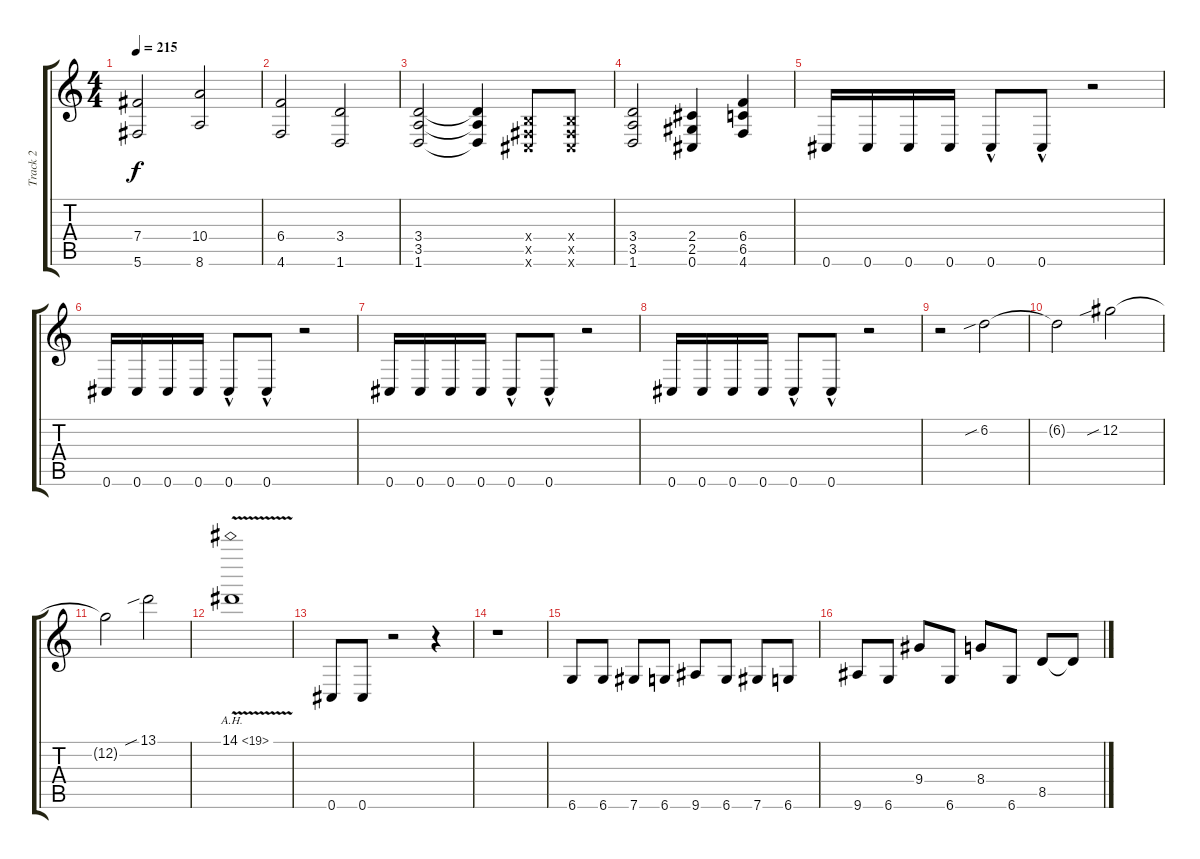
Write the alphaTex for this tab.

\track ("Track 2" "Track 2") {instrument distortionguitar}
\staff {score tabs}
\tuning (Db4 Ab3 E3 B2 Gb2 Db2) {hide}
\ts (4 4)
\tempo 215
\clef g2
\ks c
(7.4 5.6).2{dy f} (10.4 8.6).2 |
(6.4 4.6).2 (3.4 1.6).2 |
(3.4 3.5 1.6).2 (3.4{t} 3.5{t} 1.6{t}).4 (0.4{x} 0.5{x} 0.6{x}).8 (0.4{x} 0.5{x} 0.6{x}).8 |
(3.4 3.5 1.6).2 (2.4 2.5 0.6).4 (6.4 6.5 4.6).4 |
0.6.16{balance 13} 0.6.16 0.6.16 0.6.16 0.6{hac}.8 0.6{hac}.8 r.2 |
0.6.16{balance 13} 0.6.16 0.6.16 0.6.16 0.6{hac}.8 0.6{hac}.8 r.2 |
0.6.16{balance 13} 0.6.16 0.6.16 0.6.16 0.6{hac}.8 0.6{hac}.8 r.2 |
0.6.16{balance 13} 0.6.16 0.6.16 0.6.16 0.6{hac}.8 0.6{hac}.8 r.2 |
r.2 6.2{sib}.2 |
6.2{t}.2 12.2{sib}.2 |
12.2{t}.2 13.1{sib}.2 |
14.1{ah 5 v}.1 |
0.6.8 0.6.8 r.2 r.4 |
r.1 |
6.6.8 6.6.8 7.6.8 6.6.8 9.6.8 6.6.8 7.6.8 6.6.8 |
9.6.8 6.6.8 9.4.8 6.6.8 8.4.8 6.6.8 8.5.8 8.5{t}.8
